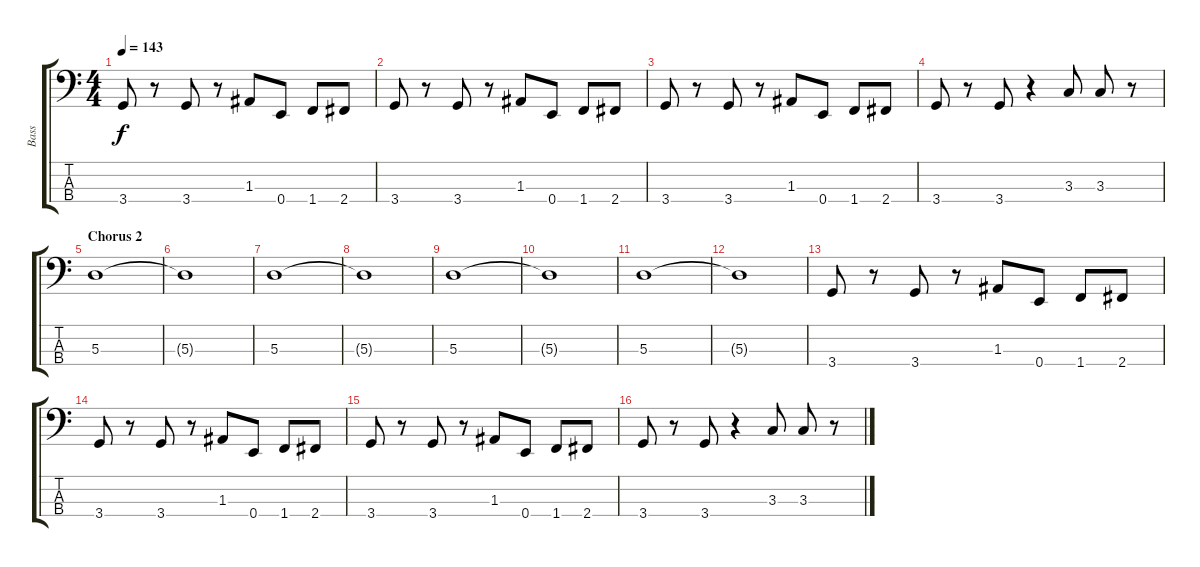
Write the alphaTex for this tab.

\track ("Bass" "Bass") {instrument electricbasspick}
\staff {score tabs}
\tuning (G2 D2 A1 E1) {hide}
\ts (4 4)
\tempo 143
\clef f4
\ks c
3.4.8{dy f} r.8 3.4.8 r.8 1.3.8 0.4.8 1.4.8 2.4.8 |
3.4.8 r.8 3.4.8 r.8 1.3.8 0.4.8 1.4.8 2.4.8 |
3.4.8 r.8 3.4.8 r.8 1.3.8 0.4.8 1.4.8 2.4.8 |
3.4.8 r.8 3.4.8 r.4 3.3.8 3.3.8 r.8 |
\section ("" "Chorus 2")
5.3.1 |
5.3{t}.1 |
5.3.1 |
5.3{t}.1 |
5.3.1 |
5.3{t}.1 |
5.3.1 |
5.3{t}.1 |
3.4.8 r.8 3.4.8 r.8 1.3.8 0.4.8 1.4.8 2.4.8 |
3.4.8 r.8 3.4.8 r.8 1.3.8 0.4.8 1.4.8 2.4.8 |
3.4.8 r.8 3.4.8 r.8 1.3.8 0.4.8 1.4.8 2.4.8 |
3.4.8 r.8 3.4.8 r.4 3.3.8 3.3.8 r.8
